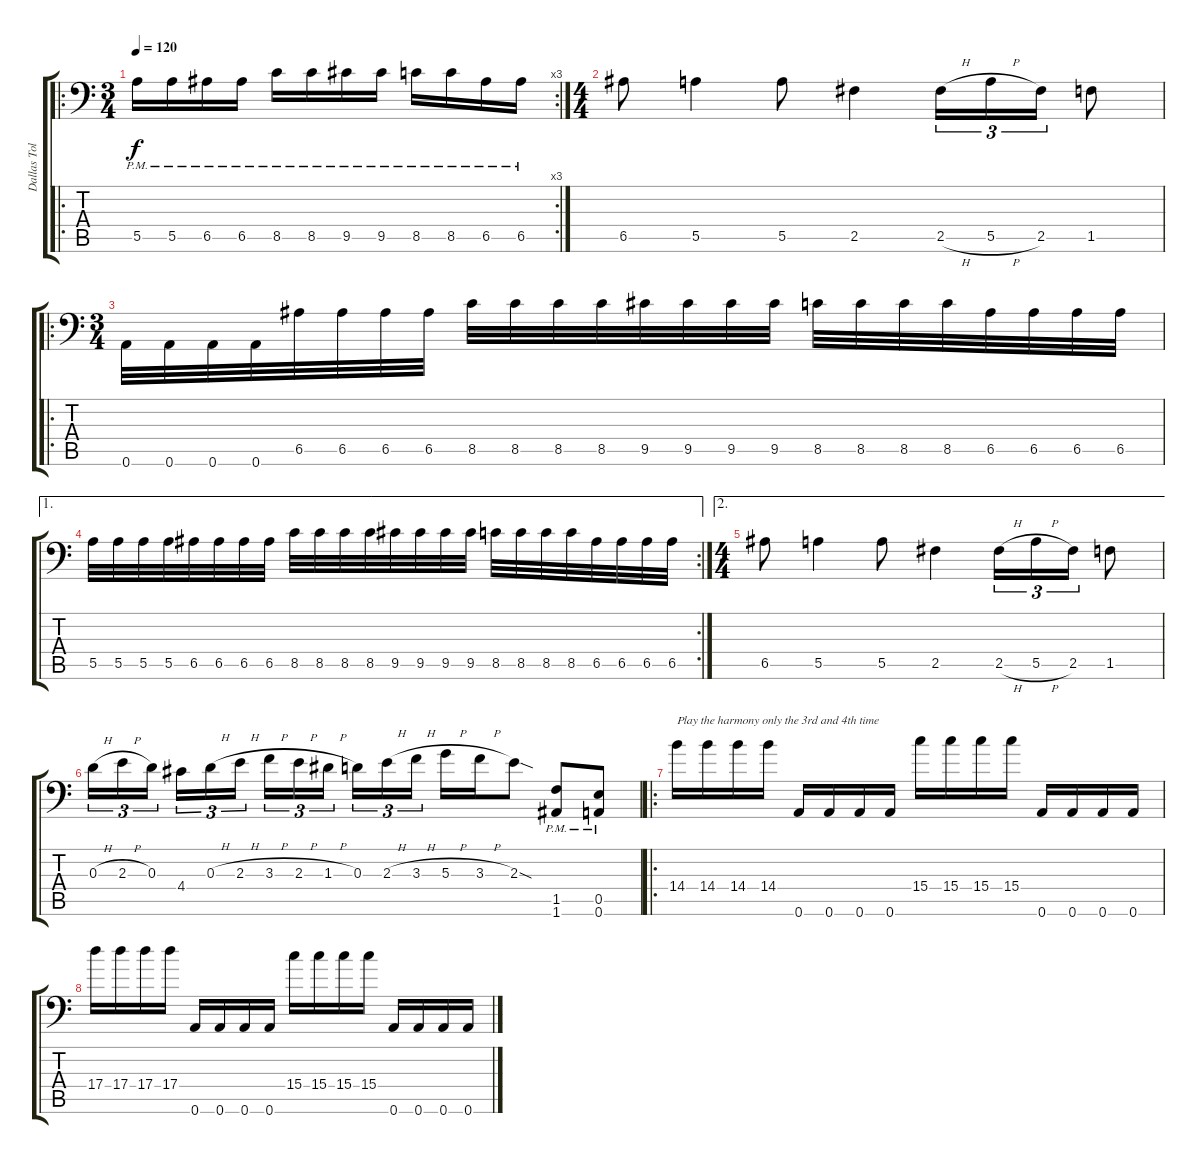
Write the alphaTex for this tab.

\track ("Dallas Toler-Wade" "Dallas Tol") {instrument distortionguitar}
\staff {score tabs}
\tuning (B3 Gb3 D3 A2 E2 A1) {hide}
\ro
\rc 3
\ts (3 4)
\tempo 120
\clef f4
\ks c
5.5{pm}.16{dy f} 5.5{pm}.16 6.5{pm}.16 6.5{pm}.16 8.5{pm}.16 8.5{pm}.16 9.5{pm}.16 9.5{pm}.16 8.5{pm}.16 8.5{pm}.16 6.5{pm}.16 6.5{pm}.16 |
\ts (4 4)
6.5.8 5.5.4 5.5.8 2.5.4 2.5{h}.16{tu (3 2)} 5.5{h}.16{tu (3 2)} 2.5.16{tu (3 2)} 1.5.8 |
\ro
\ts (3 4)
0.6.32 0.6.32 0.6.32 0.6.32 6.5.32 6.5.32 6.5.32 6.5.32 8.5.32 8.5.32 8.5.32 8.5.32 9.5.32 9.5.32 9.5.32 9.5.32 8.5.32 8.5.32 8.5.32 8.5.32 6.5.32 6.5.32 6.5.32 6.5.32 |
\ae 1
\rc 2
5.5.32 5.5.32 5.5.32 5.5.32 6.5.32 6.5.32 6.5.32 6.5.32 8.5.32 8.5.32 8.5.32 8.5.32 9.5.32 9.5.32 9.5.32 9.5.32 8.5.32 8.5.32 8.5.32 8.5.32 6.5.32 6.5.32 6.5.32 6.5.32 |
\ae 2
\ts (4 4)
6.5.8 5.5.4 5.5.8 2.5.4 2.5{h}.16{tu (3 2)} 5.5{h}.16{tu (3 2)} 2.5.16{tu (3 2)} 1.5.8 |
0.3{h}.16{tu (3 2)} 2.3{h}.16{tu (3 2)} 0.3.16{tu (3 2)} 4.4.16{tu (3 2)} 0.3{h}.16{tu (3 2)} 2.3{h}.16{tu (3 2)} 3.3{h}.16{tu (3 2)} 2.3{h}.16{tu (3 2)} 1.3{h}.16{tu (3 2)} 0.3.16{tu (3 2)} 2.3{h}.16{tu (3 2)} 3.3{h}.16{tu (3 2)} 5.3{h}.16 3.3{h}.16 2.3{sod}.8 (1.5{pm} 1.6{pm}).8 (0.5{pm} 0.6{pm}).8 |
\ro
14.4.16{txt "Play the harmony only the 3rd and 4th time"} 14.4.16 14.4.16 14.4.16 0.6.16 0.6.16 0.6.16 0.6.16 15.4.16 15.4.16 15.4.16 15.4.16 0.6.16 0.6.16 0.6.16 0.6.16 |
17.4.16 17.4.16 17.4.16 17.4.16 0.6.16 0.6.16 0.6.16 0.6.16 15.4.16 15.4.16 15.4.16 15.4.16 0.6.16 0.6.16 0.6.16 0.6.16
